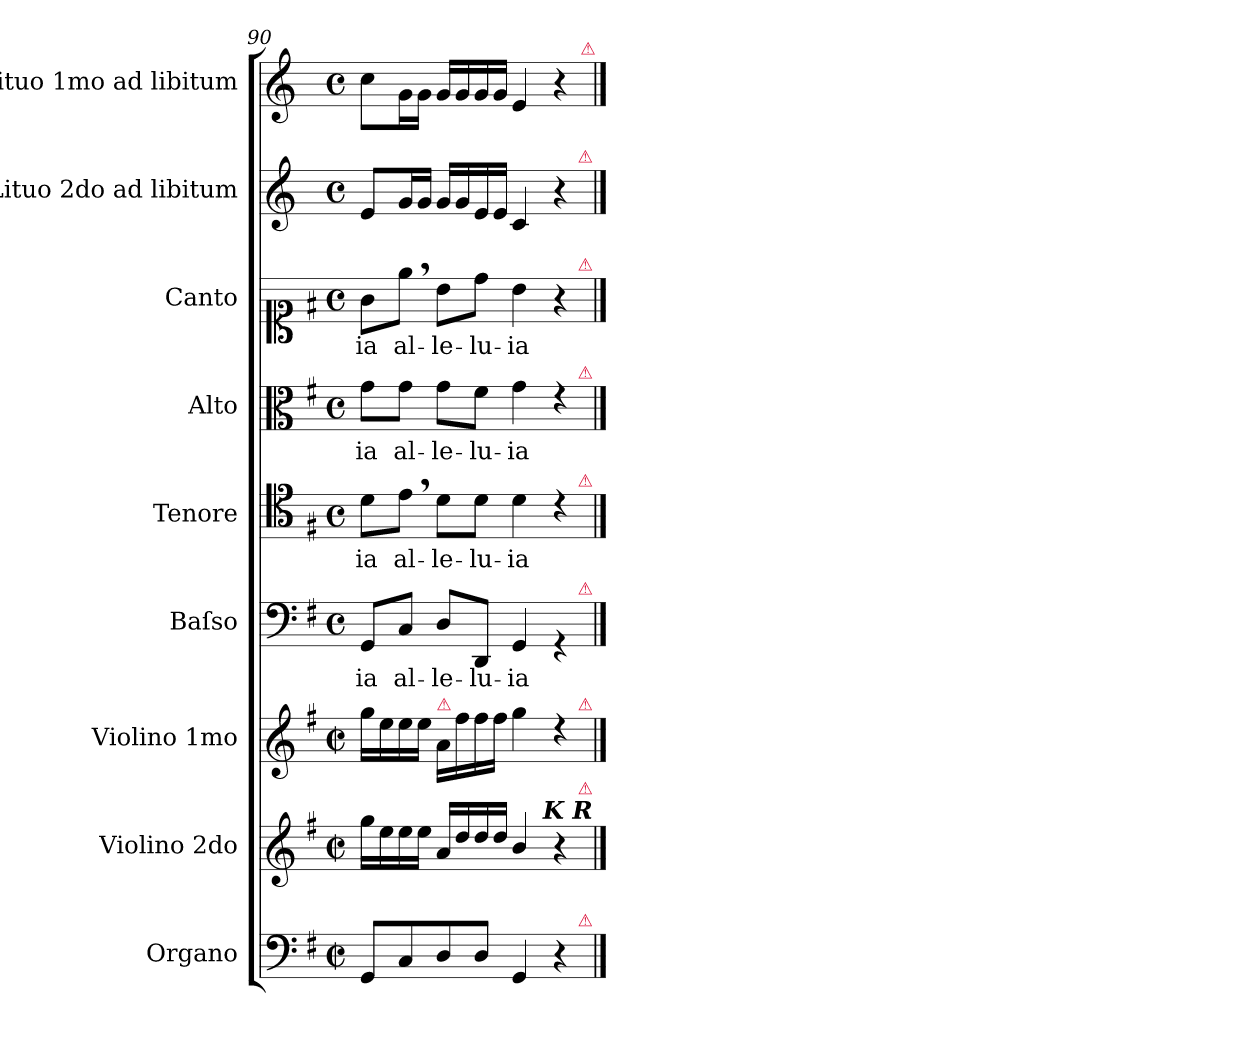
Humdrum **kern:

**kern	**kern	**kern	**kern	**text	**kern	**text	**kern	**text	**kern	**text	**kern	**kern
*part9	*part8	*part7	*part6	*part6	*part5	*part5	*part4	*part4	*part3	*part3	*part2	*part1
*staff9	*staff8	*staff7	*staff6	*staff6	*staff5	*staff5	*staff4	*staff4	*staff3	*staff3	*staff2	*staff1
*I"Organo	*I"Violino 2do	*I"Violino 1mo	*I"Baſso	*	*I"Tenore	*	*I"Alto	*	*I"Canto	*	*I"Lituo 2do ad libitum	*I"Lituo 1mo ad libitum
*I'Org	*	*	*I'B	*	*I'T	*	*I'A	*	*I'C	*	*I'Lit II	*I'Lit I
*clefF4	*clefG2	*clefG2	*clefF4	*	*clefC4	*	*clefC3	*	*clefC1	*	*clefG2	*clefG2
*	*	*	*	*	*	*	*	*	*	*	*ITrd-4c-7	*ITrd-4c-7
*k[f#]	*k[f#]	*k[f#]	*k[f#]	*	*k[f#]	*	*k[f#]	*	*k[f#]	*	*k[f#]	*k[f#]
*M2/2	*M2/2	*M2/2	*M4/4	*	*M4/4	*	*M4/4	*	*M4/4	*	*M4/4	*M4/4
*met(c|)	*met(c|)	*met(c|)	*met(c)	*	*met(c)	*	*met(c)	*	*met(c)	*	*met(c)	*met(c)
=90	=90	=90	=90	=90	=90	=90	=90	=90	=90	=90	=90	=90
!	!	!	!	!	!	!LO:LY:i	!	!	!	!LO:LY:i	!	!
8GG/L	16gg\LL	16gg\LL	8GG/L	-ia	8d,<\L	-ia	8g\L	-ia	8g,<\L	-ia	8b/L	8gg\L
.	16ee\	16ee\	.	.	.	.	.	.	.	.	.	.
8C/	16ee\	16ee\	8C/J	al-	8e\J	al-	8g\J	al-	8ee\J	al-	16dd/L	16dd\L
.	16ee\JJ	16ee\JJ	.	.	.	.	.	.	.	.	16dd/JJ	16dd\JJ
!	!	!LO:TX:a:color=crimson:t=⚠	!	!	!	!	!	!	!	!	!	!
8D/	16a/LL	16a/LL	8D/L	-le-	8d\L	-le-	8g\L	-le-	8b\L	-le-	16dd/LL	16dd/LL
.	16dd/	16ff#\	.	.	.	.	.	.	.	.	16dd/	16dd/
8D/J	16dd/	16ff#\	8DD/J	-lu-	8d\J	-lu-	8f#\J	-lu-	8dd\J	-lu-	16b/	16dd/
.	16dd/JJ	16ff#\JJ	.	.	.	.	.	.	.	.	16b/JJ	16dd/JJ
4GG/	4b/	4gg\	4GG/	-ia	4d\	-ia	4g\	-ia	4b\	-ia	4g/	4b/
4r	4r	4rdd	4rGG	.	4rc	.	4re	.	4r	.	4r	4r
!	!	!	!	!	!	!	!	!	!	!	!	!LO:TX:a:color=crimson:t=⚠
!	!	!	!	!	!	!	!	!	!	!	!LO:TX:a:color=crimson:t=⚠	!
!	!	!	!	!	!	!	!	!	!LO:TX:a:color=crimson:t=⚠	!	!	!
!	!	!	!	!	!	!	!LO:TX:a:color=crimson:t=⚠	!	!	!	!	!
!	!	!	!	!	!LO:TX:a:color=crimson:t=⚠	!	!	!	!	!	!	!
!	!	!	!LO:TX:a:color=crimson:t=⚠	!	!	!	!	!	!	!	!	!
!	!	!LO:TX:a:color=crimson:t=⚠	!	!	!	!	!	!	!	!	!	!
!	!LO:TX:a:Bi:t=K R	!	!	!	!	!	!	!	!	!	!	!
!	!LO:TX:a:color=crimson:t=⚠	!	!	!	!	!	!	!	!	!	!	!
!LO:TX:a:color=crimson:t=⚠	!	!	!	!	!	!	!	!	!	!	!	!
==	==	==	==	==	==	==	==	==	==	==	==	==
*-	*-	*-	*-	*-	*-	*-	*-	*-	*-	*-	*-	*-
